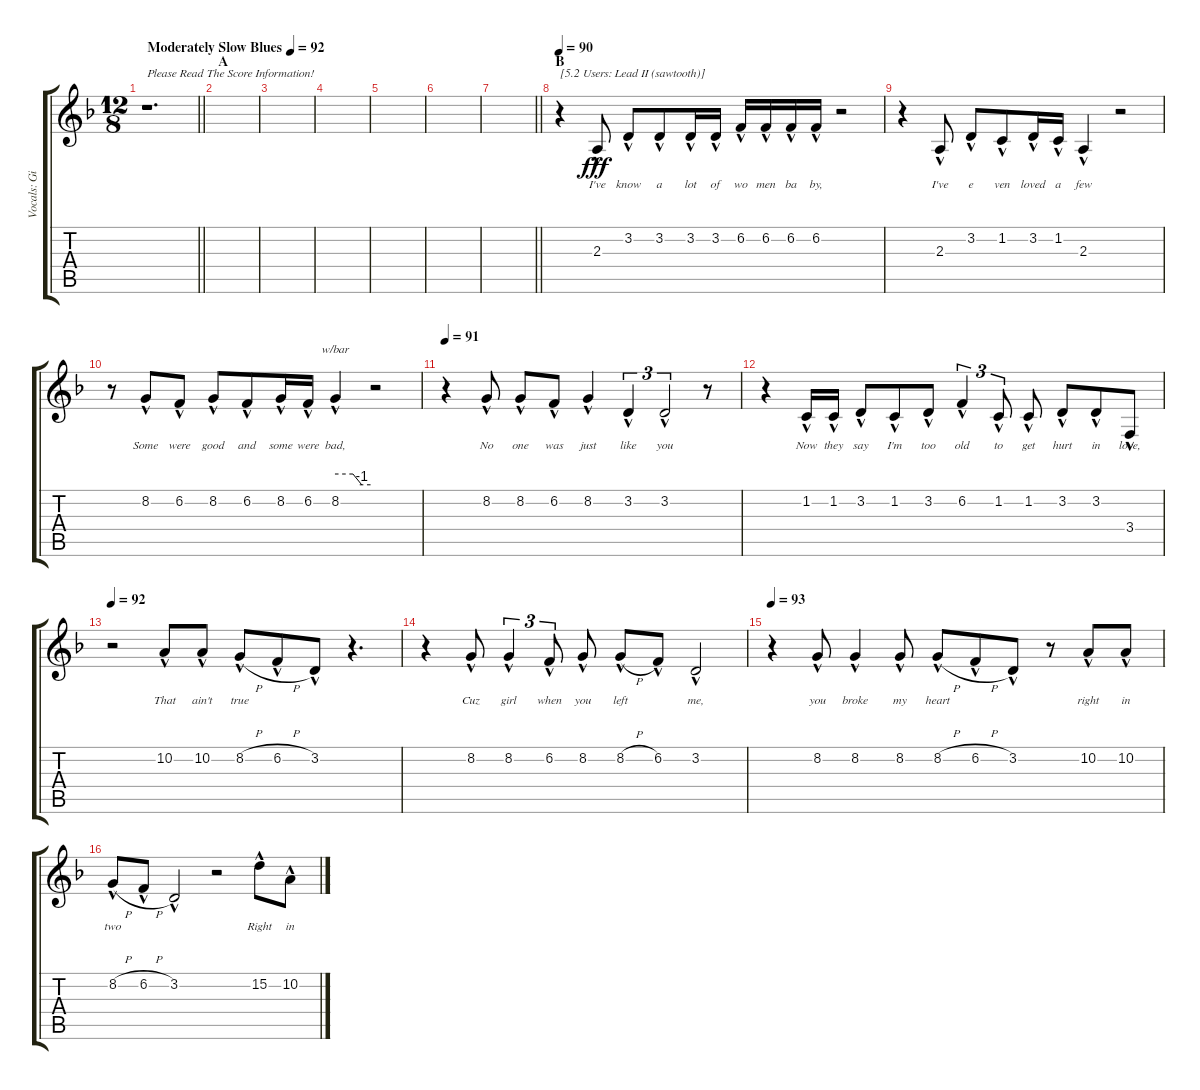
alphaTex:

\track ("Vocals: Gil" "Vocals: Gi") {instrument lead2sawtooth}
\staff {score tabs}
\tuning (E4 B3 G3 D3 A2 E2) {hide}
\ts (12 8)
\tempo (92 "Moderately Slow Blues")
\clef g2
\barLineRight lightlight
\ks f
r.1{d txt "Please Read The Score Information!" dy fff instrument lead2sawtooth} |
\section ("" "A")
|
|
|
|
|
\barLineRight lightlight
|
\section ("" "B")
\tempo 90
r.4{txt "[5.2 Users: Lead II (sawtooth)]"} 2.3{hac}.8{lyrics (0 "I've") lyrics (1 "") lyrics (2 "") lyrics (3 "") lyrics (4 "")} 3.2{hac}.8{lyrics (0 "know") lyrics (1 "") lyrics (2 "") lyrics (3 "") lyrics (4 "")} 3.2{hac}.8{lyrics (0 "a") lyrics (1 "") lyrics (2 "") lyrics (3 "") lyrics (4 "")} 3.2{hac}.16{lyrics (0 "lot") lyrics (1 "") lyrics (2 "") lyrics (3 "") lyrics (4 "")} 3.2{hac}.16{lyrics (0 "of") lyrics (1 "") lyrics (2 "") lyrics (3 "") lyrics (4 "")} 6.2{hac}.16{lyrics (0 "wo") lyrics (1 "") lyrics (2 "") lyrics (3 "") lyrics (4 "")} 6.2{hac}.16{lyrics (0 "men") lyrics (1 "") lyrics (2 "") lyrics (3 "") lyrics (4 "")} 6.2{hac}.16{lyrics (0 "ba") lyrics (1 "") lyrics (2 "") lyrics (3 "") lyrics (4 "")} 6.2{hac}.16{lyrics (0 "by,") lyrics (1 "") lyrics (2 "") lyrics (3 "") lyrics (4 "")} r.2 |
r.4 2.3{hac}.8{lyrics (0 "I've") lyrics (1 "") lyrics (2 "") lyrics (3 "") lyrics (4 "")} 3.2{hac}.8{lyrics (0 "e") lyrics (1 "") lyrics (2 "") lyrics (3 "") lyrics (4 "")} 1.2{hac}.8{lyrics (0 "ven") lyrics (1 "") lyrics (2 "") lyrics (3 "") lyrics (4 "")} 3.2{hac}.16{lyrics (0 "loved") lyrics (1 "") lyrics (2 "") lyrics (3 "") lyrics (4 "")} 1.2{hac}.16{lyrics (0 "a") lyrics (1 "") lyrics (2 "") lyrics (3 "") lyrics (4 "")} 2.3{hac}.4{lyrics (0 "few") lyrics (1 "") lyrics (2 "") lyrics (3 "") lyrics (4 "")} r.2 |
r.8 8.2{hac}.8{lyrics (0 "Some") lyrics (1 "") lyrics (2 "") lyrics (3 "") lyrics (4 "")} 6.2{hac}.8{lyrics (0 "were") lyrics (1 "") lyrics (2 "") lyrics (3 "") lyrics (4 "")} 8.2{hac}.8{lyrics (0 "good") lyrics (1 "") lyrics (2 "") lyrics (3 "") lyrics (4 "")} 6.2{hac}.8{lyrics (0 "and") lyrics (1 "") lyrics (2 "") lyrics (3 "") lyrics (4 "")} 8.2{hac}.16{lyrics (0 "some") lyrics (1 "") lyrics (2 "") lyrics (3 "") lyrics (4 "")} 6.2{hac}.16{lyrics (0 "were") lyrics (1 "") lyrics (2 "") lyrics (3 "") lyrics (4 "")} 8.2{hac}.4{tbe (custom default 0 0 30 0 45 -4 60 -4) lyrics (0 "bad,") lyrics (1 "") lyrics (2 "") lyrics (3 "") lyrics (4 "")} r.2 |
\tempo 91
r.4 8.2{hac}.8{lyrics (0 "No") lyrics (1 "") lyrics (2 "") lyrics (3 "") lyrics (4 "")} 8.2{hac}.8{lyrics (0 "one") lyrics (1 "") lyrics (2 "") lyrics (3 "") lyrics (4 "")} 6.2{hac}.8{lyrics (0 "was") lyrics (1 "") lyrics (2 "") lyrics (3 "") lyrics (4 "")} 8.2{hac}.4{lyrics (0 "just") lyrics (1 "") lyrics (2 "") lyrics (3 "") lyrics (4 "")} 3.2{hac}.4{tu (3 2) lyrics (0 "like") lyrics (1 "") lyrics (2 "") lyrics (3 "") lyrics (4 "")} 3.2{hac}.2{tu (3 2) lyrics (0 "you") lyrics (1 "") lyrics (2 "") lyrics (3 "") lyrics (4 "")} r.8 |
r.4 1.2{hac}.16{lyrics (0 "Now") lyrics (1 "") lyrics (2 "") lyrics (3 "") lyrics (4 "")} 1.2{hac}.16{lyrics (0 "they") lyrics (1 "") lyrics (2 "") lyrics (3 "") lyrics (4 "")} 3.2{hac}.8{lyrics (0 "say") lyrics (1 "") lyrics (2 "") lyrics (3 "") lyrics (4 "")} 1.2{hac}.8{lyrics (0 "I'm") lyrics (1 "") lyrics (2 "") lyrics (3 "") lyrics (4 "")} 3.2{hac}.8{lyrics (0 "too") lyrics (1 "") lyrics (2 "") lyrics (3 "") lyrics (4 "")} 6.2{hac}.4{tu (3 2) lyrics (0 "old") lyrics (1 "") lyrics (2 "") lyrics (3 "") lyrics (4 "")} 1.2{hac}.8{tu (3 2) lyrics (0 "to") lyrics (1 "") lyrics (2 "") lyrics (3 "") lyrics (4 "")} 1.2{hac}.8{lyrics (0 "get") lyrics (1 "") lyrics (2 "") lyrics (3 "") lyrics (4 "")} 3.2{hac}.8{lyrics (0 "hurt") lyrics (1 "") lyrics (2 "") lyrics (3 "") lyrics (4 "") beam Up} 3.2{hac}.8{lyrics (0 "in") lyrics (1 "") lyrics (2 "") lyrics (3 "") lyrics (4 "") beam Up} 3.4{hac}.8{lyrics (0 "love,") lyrics (1 "") lyrics (2 "") lyrics (3 "") lyrics (4 "") beam Up} |
\tempo 92
r.2 10.2{hac}.8{lyrics (0 "That") lyrics (1 "") lyrics (2 "") lyrics (3 "") lyrics (4 "")} 10.2{hac}.8{lyrics (0 "ain't") lyrics (1 "") lyrics (2 "") lyrics (3 "") lyrics (4 "") beam split} 8.2{h hac}.8{lyrics (0 "true") lyrics (1 "") lyrics (2 "") lyrics (3 "") lyrics (4 "") beam merge} 6.2{h hac}.8{lyrics (0 "") lyrics (1 "") lyrics (2 "") lyrics (3 "") lyrics (4 "")} 3.2{hac}.8{lyrics (0 "") lyrics (1 "") lyrics (2 "") lyrics (3 "") lyrics (4 "")} r.4{d} |
r.4 8.2{hac}.8{lyrics (0 "Cuz") lyrics (1 "") lyrics (2 "") lyrics (3 "") lyrics (4 "")} 8.2{hac}.4{tu (3 2) lyrics (0 "girl") lyrics (1 "") lyrics (2 "") lyrics (3 "") lyrics (4 "")} 6.2{hac}.8{tu (3 2) lyrics (0 "when") lyrics (1 "") lyrics (2 "") lyrics (3 "") lyrics (4 "")} 8.2{hac}.8{lyrics (0 "you") lyrics (1 "") lyrics (2 "") lyrics (3 "") lyrics (4 "")} 8.2{h hac}.8{lyrics (0 "left") lyrics (1 "") lyrics (2 "") lyrics (3 "") lyrics (4 "")} 6.2{hac}.8{lyrics (0 "") lyrics (1 "") lyrics (2 "") lyrics (3 "") lyrics (4 "")} 3.2{hac}.2{lyrics (0 "me,") lyrics (1 "") lyrics (2 "") lyrics (3 "") lyrics (4 "")} |
\tempo 93
r.4 8.2{hac}.8{lyrics (0 "you") lyrics (1 "") lyrics (2 "") lyrics (3 "") lyrics (4 "")} 8.2{hac}.4{lyrics (0 "broke") lyrics (1 "") lyrics (2 "") lyrics (3 "") lyrics (4 "")} 8.2{hac}.8{lyrics (0 "my") lyrics (1 "") lyrics (2 "") lyrics (3 "") lyrics (4 "")} 8.2{h hac}.8{lyrics (0 "heart") lyrics (1 "") lyrics (2 "") lyrics (3 "") lyrics (4 "")} 6.2{h hac}.8{lyrics (0 "") lyrics (1 "") lyrics (2 "") lyrics (3 "") lyrics (4 "")} 3.2{hac}.8{lyrics (0 "") lyrics (1 "") lyrics (2 "") lyrics (3 "") lyrics (4 "")} r.8 10.2{hac}.8{lyrics (0 "right") lyrics (1 "") lyrics (2 "") lyrics (3 "") lyrics (4 "")} 10.2{hac}.8{lyrics (0 "in") lyrics (1 "") lyrics (2 "") lyrics (3 "") lyrics (4 "")} |
8.2{h hac}.8{lyrics (0 "two") lyrics (1 "") lyrics (2 "") lyrics (3 "") lyrics (4 "")} 6.2{h hac}.8{lyrics (0 "") lyrics (1 "") lyrics (2 "") lyrics (3 "") lyrics (4 "")} 3.2{hac}.2{lyrics (0 "") lyrics (1 "") lyrics (2 "") lyrics (3 "") lyrics (4 "")} r.2 15.2{hac}.8{lyrics (0 "Right") lyrics (1 "") lyrics (2 "") lyrics (3 "") lyrics (4 "")} 10.2{hac}.8{lyrics (0 "in") lyrics (1 "") lyrics (2 "") lyrics (3 "") lyrics (4 "")}
